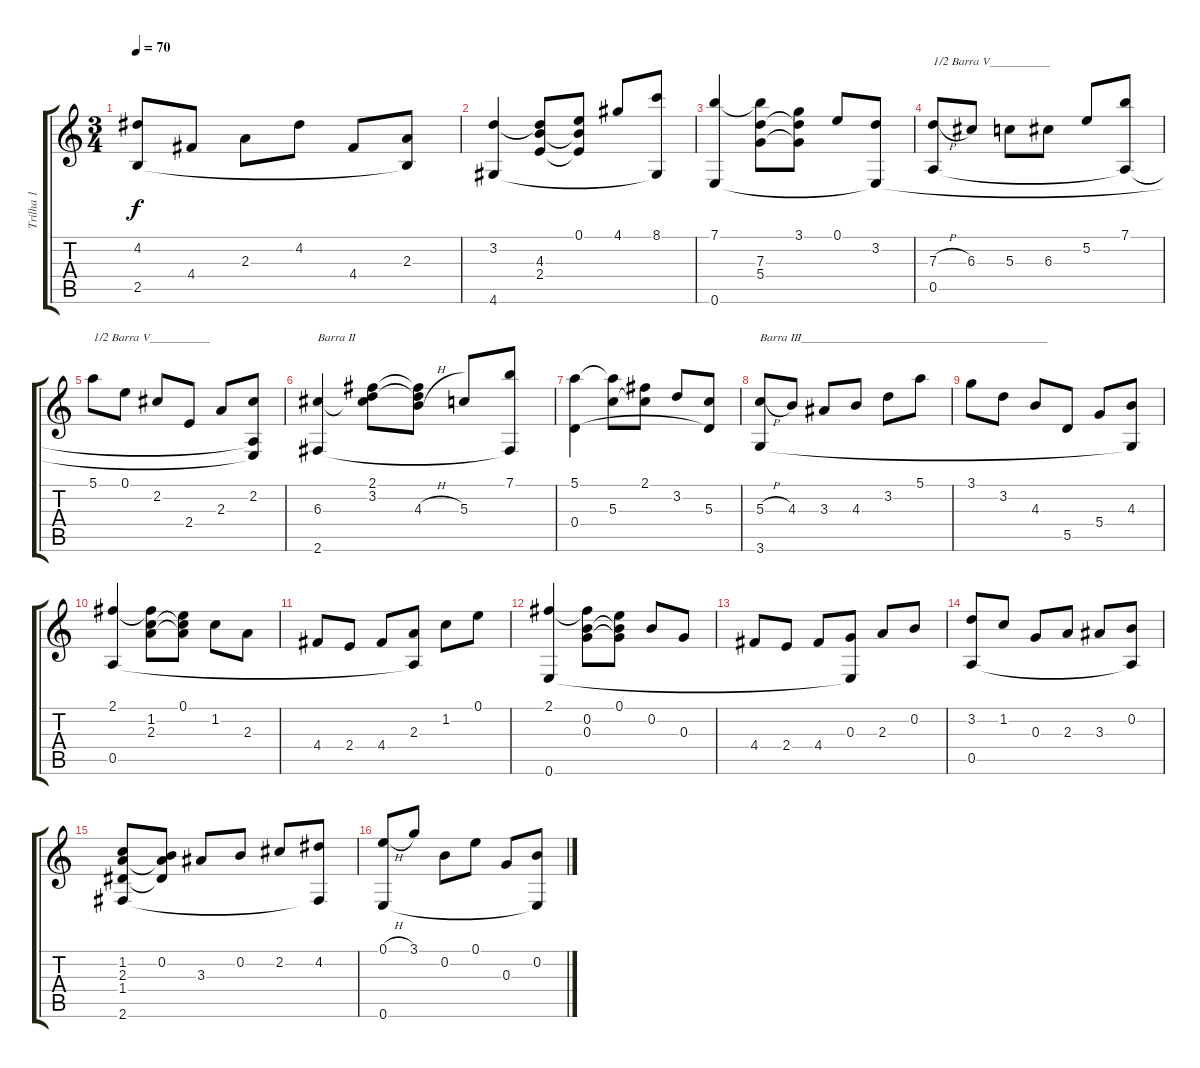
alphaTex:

\track ("Trilha 1" "Trilha 1") {instrument acousticguitarnylon}
\staff {score tabs}
\tuning (E4 B3 G3 D3 A2 E2) {hide}
\ts (3 4)
\tempo 70
\clef g2
\ks c
(4.2 2.5).8{dy f} 4.4.8 2.3.8 4.2.8 4.4.8 (2.3 2.5{t}).8 |
(3.2 4.6).4 (3.2{t} 4.3 2.4).8 (0.1 4.3{t} 2.4{t}).8 4.1.8 (8.1 4.6{t}).8 |
(7.1 0.6).4 (7.1{t} 7.3 5.4).8 (3.1 7.3{t} 5.4{t}).8 0.1.8 (3.2 0.6{t}).8 |
(7.3{h} 0.5).8{txt "1/2 Barra V__________"} 6.3.8 5.3.8 6.3.8 5.2.8 (7.1 0.5{t}).8 |
5.1.8{txt "1/2 Barra V__________"} 0.1.8 2.2.8 2.4.8 2.3.8 (2.2 0.5{t} 0.6{t}).8 |
(6.3 2.6).4{txt "Barra II"} (2.1 3.2 6.3{t}).8 (2.1{t} 3.2{t} 4.3{h}).8 5.3.8 (7.1 2.6{t}).8 |
(5.1 0.4).4 (5.1{t} 5.3).8 (2.1 5.3{t}).8 3.2.8 (5.3 0.4{t}).8 |
(5.3{h} 3.6).8{txt "Barra III_________________________________________"} 4.3.8 3.3.8 4.3.8 3.2.8 5.1.8 |
3.1.8 3.2.8 4.3.8 5.5.8 5.4.8 (4.3 3.6{t}).8 |
(2.1 0.5).4 (2.1{t} 1.2 2.3).8 (0.1 1.2{t} 2.3{t}).8 1.2.8 2.3.8 |
4.4.8 2.4.8 4.4.8 (2.3 0.5{t}).8 1.2.8 0.1.8 |
(2.1 0.6).4 (2.1{t} 0.2 0.3).8 (0.1 0.2{t} 0.3{t}).8 0.2.8 0.3.8 |
4.4.8 2.4.8 4.4.8 (0.3 0.6{t}).8 2.3.8 0.2.8 |
(3.2 0.5).8 1.2.8 0.3.8 2.3.8 3.3.8 (0.2 0.5{t}).8 |
(1.2 2.3 1.4 2.6).8 (0.2 2.3{t} 1.4{t}).8 3.3.8 0.2.8 2.2.8 (4.2 2.6{t}).8 |
(0.1{h} 0.6).8 3.1.8 0.2.8 0.1.8 0.3.8 (0.2 0.6{t}).8
